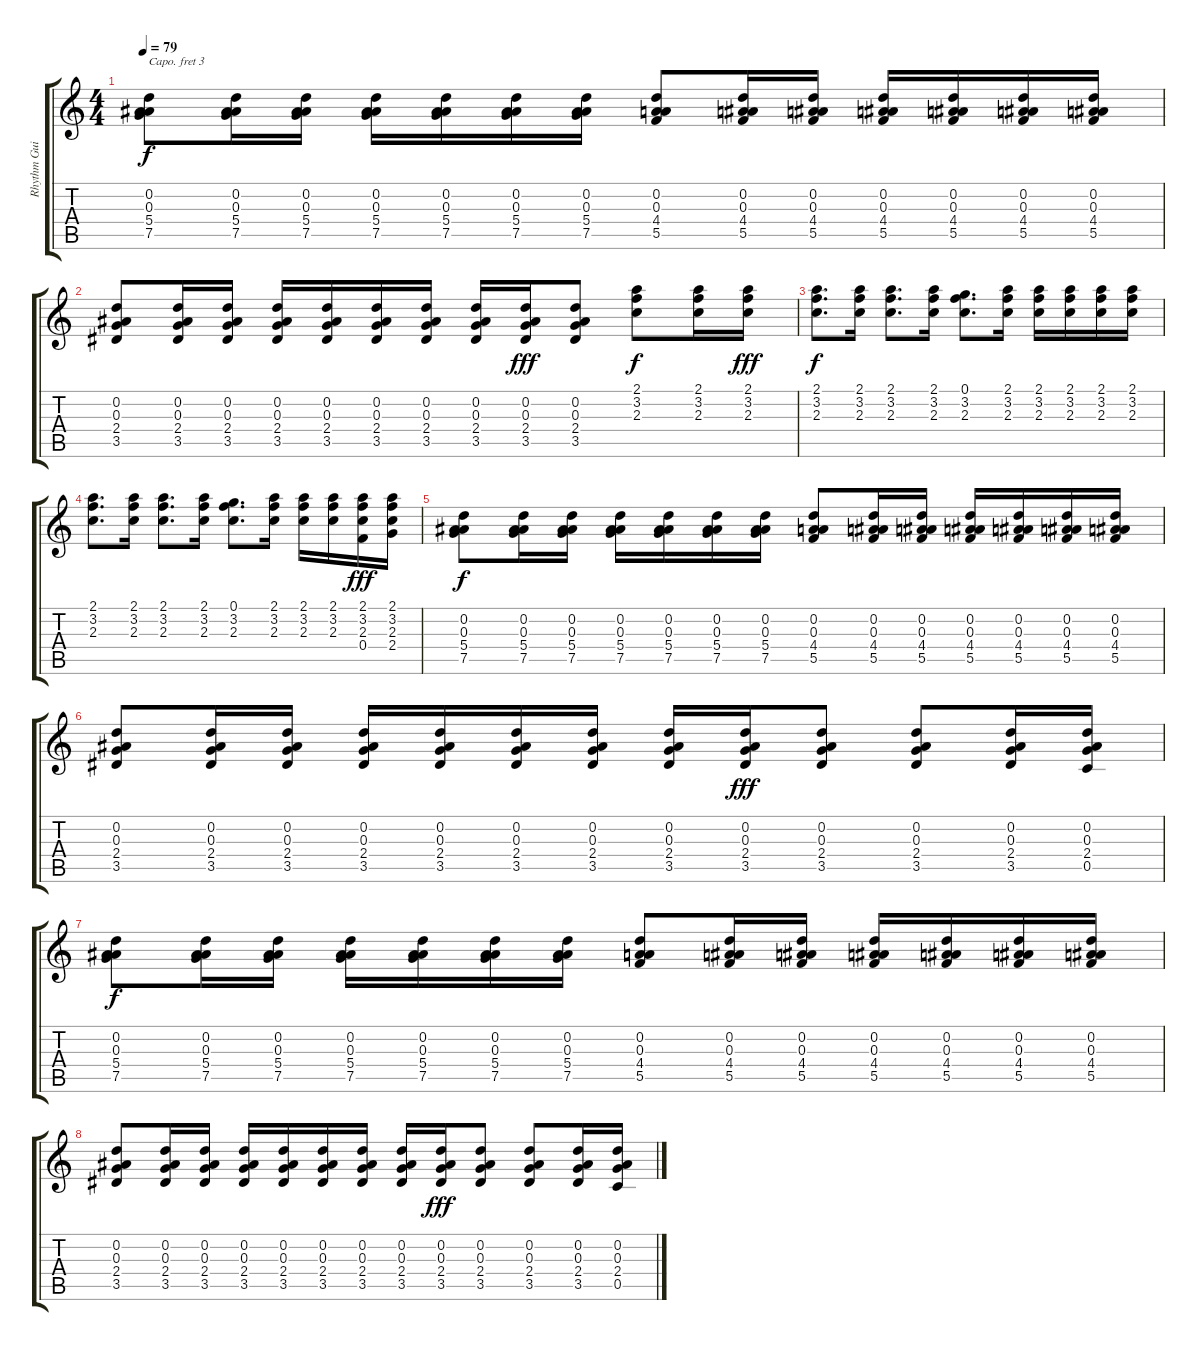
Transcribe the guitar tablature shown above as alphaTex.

\track ("Rhythm Guitar" "Rhythm Gui") {instrument acousticguitarnylon}
\staff {score tabs}
\capo 3
\tuning (E4 B3 G3 D3 A2 E2) {hide}
\ts (4 4)
\tempo 79
\clef g2
\ks c
(0.2 0.3 5.4 7.5).8{dy f} (0.2 0.3 5.4 7.5).16 (0.2 0.3 5.4 7.5).16 (0.2 0.3 5.4 7.5).16 (0.2 0.3 5.4 7.5).16 (0.2 0.3 5.4 7.5).16 (0.2 0.3 5.4 7.5).16 (0.2 0.3 4.4 5.5).8 (0.2 0.3 4.4 5.5).16 (0.2 0.3 4.4 5.5).16 (0.2 0.3 4.4 5.5).16 (0.2 0.3 4.4 5.5).16 (0.2 0.3 4.4 5.5).16 (0.2 0.3 4.4 5.5).16 |
(0.2 0.3 2.4 3.5).8 (0.2 0.3 2.4 3.5).16 (0.2 0.3 2.4 3.5).16 (0.2 0.3 2.4 3.5).16 (0.2 0.3 2.4 3.5).16 (0.2 0.3 2.4 3.5).16 (0.2 0.3 2.4 3.5).16 (0.2 0.3 2.4 3.5).16 (0.2 0.3 2.4 3.5).16{dy fff} (0.2 0.3 2.4 3.5).8 (2.1 3.2 2.3).8{dy f} (2.1 3.2 2.3).16 (2.1 3.2 2.3).16{dy fff} |
(2.1 3.2 2.3).8{d dy f} (2.1 3.2 2.3).16 (2.1 3.2 2.3).8{d} (2.1 3.2 2.3).16 (0.1 3.2 2.3).8{d} (2.1 3.2 2.3).16 (2.1 3.2 2.3).16 (2.1 3.2 2.3).16 (2.1 3.2 2.3).16 (2.1 3.2 2.3).16 |
(2.1 3.2 2.3).8{d} (2.1 3.2 2.3).16 (2.1 3.2 2.3).8{d} (2.1 3.2 2.3).16 (0.1 3.2 2.3).8{d} (2.1 3.2 2.3).16 (2.1 3.2 2.3).16 (2.1 3.2 2.3).16 (2.1 3.2 2.3 0.4).16{dy fff} (2.1 3.2 2.3 2.4).16 |
(0.2 0.3 5.4 7.5).8{dy f} (0.2 0.3 5.4 7.5).16 (0.2 0.3 5.4 7.5).16 (0.2 0.3 5.4 7.5).16 (0.2 0.3 5.4 7.5).16 (0.2 0.3 5.4 7.5).16 (0.2 0.3 5.4 7.5).16 (0.2 0.3 4.4 5.5).8 (0.2 0.3 4.4 5.5).16 (0.2 0.3 4.4 5.5).16 (0.2 0.3 4.4 5.5).16 (0.2 0.3 4.4 5.5).16 (0.2 0.3 4.4 5.5).16 (0.2 0.3 4.4 5.5).16 |
(0.2 0.3 2.4 3.5).8 (0.2 0.3 2.4 3.5).16 (0.2 0.3 2.4 3.5).16 (0.2 0.3 2.4 3.5).16 (0.2 0.3 2.4 3.5).16 (0.2 0.3 2.4 3.5).16 (0.2 0.3 2.4 3.5).16 (0.2 0.3 2.4 3.5).16 (0.2 0.3 2.4 3.5).16{dy fff} (0.2 0.3 2.4 3.5).8 (0.2 0.3 2.4 3.5).8 (0.2 0.3 2.4 3.5).16 (0.2 0.3 2.4 0.5).16 |
(0.2 0.3 5.4 7.5).8{dy f} (0.2 0.3 5.4 7.5).16 (0.2 0.3 5.4 7.5).16 (0.2 0.3 5.4 7.5).16 (0.2 0.3 5.4 7.5).16 (0.2 0.3 5.4 7.5).16 (0.2 0.3 5.4 7.5).16 (0.2 0.3 4.4 5.5).8 (0.2 0.3 4.4 5.5).16 (0.2 0.3 4.4 5.5).16 (0.2 0.3 4.4 5.5).16 (0.2 0.3 4.4 5.5).16 (0.2 0.3 4.4 5.5).16 (0.2 0.3 4.4 5.5).16 |
(0.2 0.3 2.4 3.5).8 (0.2 0.3 2.4 3.5).16 (0.2 0.3 2.4 3.5).16 (0.2 0.3 2.4 3.5).16 (0.2 0.3 2.4 3.5).16 (0.2 0.3 2.4 3.5).16 (0.2 0.3 2.4 3.5).16 (0.2 0.3 2.4 3.5).16 (0.2 0.3 2.4 3.5).16{dy fff} (0.2 0.3 2.4 3.5).8 (0.2 0.3 2.4 3.5).8 (0.2 0.3 2.4 3.5).16 (0.2 0.3 2.4 0.5).16
